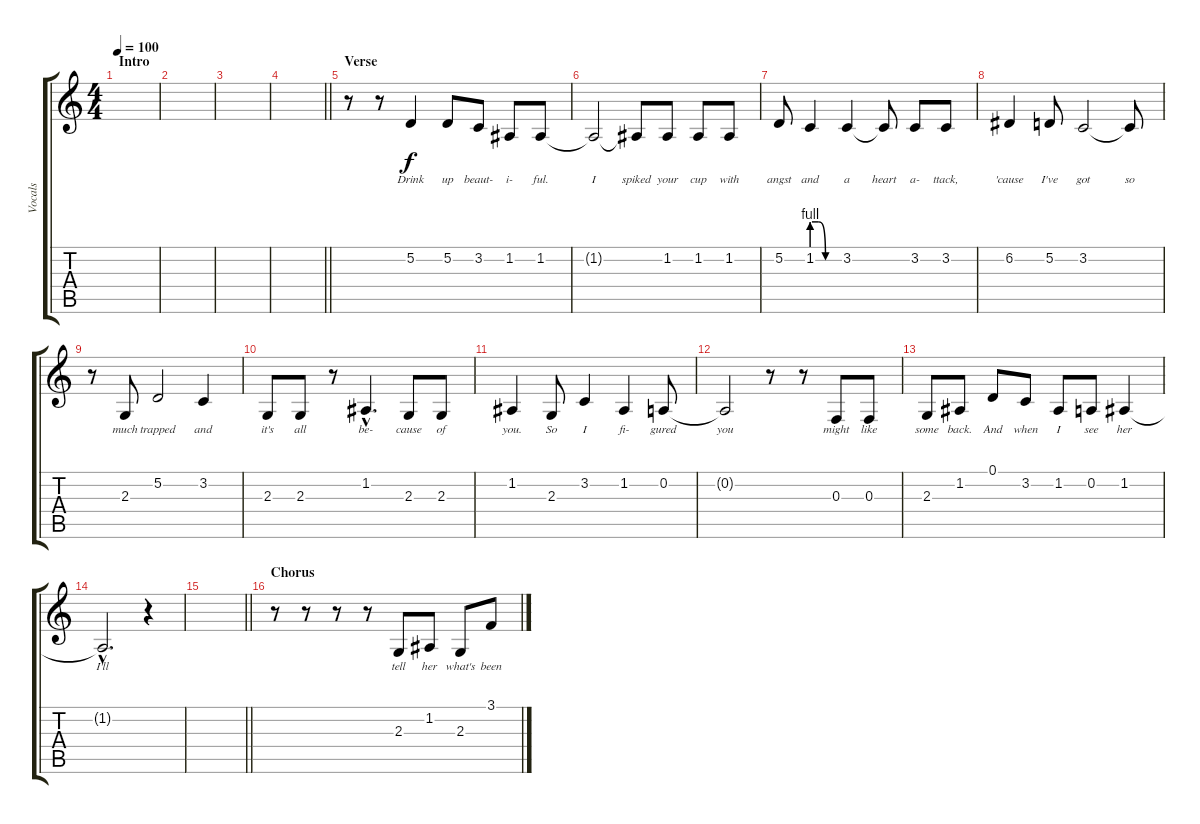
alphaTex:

\track ("Vocals" "Vocals") {instrument clarinet}
\staff {score tabs}
\tuning (D4 A3 F3 C3 G2 D2) {hide}
\ts (4 4)
\section ("" "Intro")
\tempo 100
\clef g2
\ks c
|
|
|
\barLineRight lightlight
|
\section ("" "Verse")
r.8 r.8 5.2.4{lyrics (0 "Drink") lyrics (1 "") lyrics (2 "") lyrics (3 "") lyrics (4 "")} 5.2.8{lyrics (0 "up") lyrics (1 "") lyrics (2 "") lyrics (3 "") lyrics (4 "")} 3.2.8{lyrics (0 "beaut-") lyrics (1 "") lyrics (2 "") lyrics (3 "") lyrics (4 "")} 1.2.8{lyrics (0 "i-") lyrics (1 "") lyrics (2 "") lyrics (3 "") lyrics (4 "")} 1.2.8{lyrics (0 "ful.") lyrics (1 "") lyrics (2 "") lyrics (3 "") lyrics (4 "")} |
1.2{t}.2{lyrics (0 "I") lyrics (1 "") lyrics (2 "") lyrics (3 "") lyrics (4 "")} 1.2{t}.8{lyrics (0 "spiked") lyrics (1 "") lyrics (2 "") lyrics (3 "") lyrics (4 "")} 1.2.8{lyrics (0 "your") lyrics (1 "") lyrics (2 "") lyrics (3 "") lyrics (4 "")} 1.2.8{lyrics (0 "cup") lyrics (1 "") lyrics (2 "") lyrics (3 "") lyrics (4 "")} 1.2.8{lyrics (0 "with") lyrics (1 "") lyrics (2 "") lyrics (3 "") lyrics (4 "")} |
5.2.8{lyrics (0 "angst") lyrics (1 "") lyrics (2 "") lyrics (3 "") lyrics (4 "")} 1.2{be (custom 0 4 15 4 30 0 60 0)}.4{lyrics (0 "and") lyrics (1 "") lyrics (2 "") lyrics (3 "") lyrics (4 "")} 3.2.4{lyrics (0 "a") lyrics (1 "") lyrics (2 "") lyrics (3 "") lyrics (4 "")} 3.2{t}.8{lyrics (0 "heart") lyrics (1 "") lyrics (2 "") lyrics (3 "") lyrics (4 "")} 3.2.8{lyrics (0 "a-") lyrics (1 "") lyrics (2 "") lyrics (3 "") lyrics (4 "")} 3.2.8{lyrics (0 "ttack,") lyrics (1 "") lyrics (2 "") lyrics (3 "") lyrics (4 "")} |
6.2.4{lyrics (0 "'cause") lyrics (1 "") lyrics (2 "") lyrics (3 "") lyrics (4 "")} 5.2.8{lyrics (0 "I've") lyrics (1 "") lyrics (2 "") lyrics (3 "") lyrics (4 "")} 3.2.2{lyrics (0 "got") lyrics (1 "") lyrics (2 "") lyrics (3 "") lyrics (4 "")} 3.2{t}.8{lyrics (0 "so") lyrics (1 "") lyrics (2 "") lyrics (3 "") lyrics (4 "")} |
r.8 2.3.8{lyrics (0 "much") lyrics (1 "") lyrics (2 "") lyrics (3 "") lyrics (4 "")} 5.2.2{lyrics (0 "trapped") lyrics (1 "") lyrics (2 "") lyrics (3 "") lyrics (4 "")} 3.2.4{lyrics (0 "and") lyrics (1 "") lyrics (2 "") lyrics (3 "") lyrics (4 "")} |
2.3.8{lyrics (0 "it's") lyrics (1 "") lyrics (2 "") lyrics (3 "") lyrics (4 "")} 2.3.8{lyrics (0 "all") lyrics (1 "") lyrics (2 "") lyrics (3 "") lyrics (4 "")} r.8 1.2{hac}.4{d lyrics (0 "be-") lyrics (1 "") lyrics (2 "") lyrics (3 "") lyrics (4 "")} 2.3.8{lyrics (0 "cause") lyrics (1 "") lyrics (2 "") lyrics (3 "") lyrics (4 "")} 2.3.8{lyrics (0 "of") lyrics (1 "") lyrics (2 "") lyrics (3 "") lyrics (4 "")} |
1.2.4{lyrics (0 "you.") lyrics (1 "") lyrics (2 "") lyrics (3 "") lyrics (4 "")} 2.3.8{lyrics (0 "So") lyrics (1 "") lyrics (2 "") lyrics (3 "") lyrics (4 "")} 3.2.4{lyrics (0 "I") lyrics (1 "") lyrics (2 "") lyrics (3 "") lyrics (4 "")} 1.2.4{lyrics (0 "fi-") lyrics (1 "") lyrics (2 "") lyrics (3 "") lyrics (4 "")} 0.2.8{lyrics (0 "gured") lyrics (1 "") lyrics (2 "") lyrics (3 "") lyrics (4 "")} |
0.2{t}.2{lyrics (0 "you") lyrics (1 "") lyrics (2 "") lyrics (3 "") lyrics (4 "")} r.8 r.8 0.3.8{lyrics (0 "might") lyrics (1 "") lyrics (2 "") lyrics (3 "") lyrics (4 "")} 0.3.8{lyrics (0 "like") lyrics (1 "") lyrics (2 "") lyrics (3 "") lyrics (4 "")} |
2.3.8{lyrics (0 "some") lyrics (1 "") lyrics (2 "") lyrics (3 "") lyrics (4 "")} 1.2.8{lyrics (0 "back.") lyrics (1 "") lyrics (2 "") lyrics (3 "") lyrics (4 "")} 0.1.8{lyrics (0 "And") lyrics (1 "") lyrics (2 "") lyrics (3 "") lyrics (4 "")} 3.2.8{lyrics (0 "when") lyrics (1 "") lyrics (2 "") lyrics (3 "") lyrics (4 "")} 1.2.8{lyrics (0 "I") lyrics (1 "") lyrics (2 "") lyrics (3 "") lyrics (4 "")} 0.2.8{lyrics (0 "see") lyrics (1 "") lyrics (2 "") lyrics (3 "") lyrics (4 "")} 1.2.4{lyrics (0 "her") lyrics (1 "") lyrics (2 "") lyrics (3 "") lyrics (4 "")} |
1.2{hac t}.2{d lyrics (0 "I'll") lyrics (1 "") lyrics (2 "") lyrics (3 "") lyrics (4 "")} r.4 |
\barLineRight lightlight
|
\section ("" "Chorus")
r.8 r.8 r.8 r.8 2.3.8{lyrics (0 "tell") lyrics (1 "") lyrics (2 "") lyrics (3 "") lyrics (4 "")} 1.2.8{lyrics (0 "her") lyrics (1 "") lyrics (2 "") lyrics (3 "") lyrics (4 "")} 2.3.8{lyrics (0 "what's") lyrics (1 "") lyrics (2 "") lyrics (3 "") lyrics (4 "")} 3.1.8{lyrics (0 "been") lyrics (1 "") lyrics (2 "") lyrics (3 "") lyrics (4 "")}
